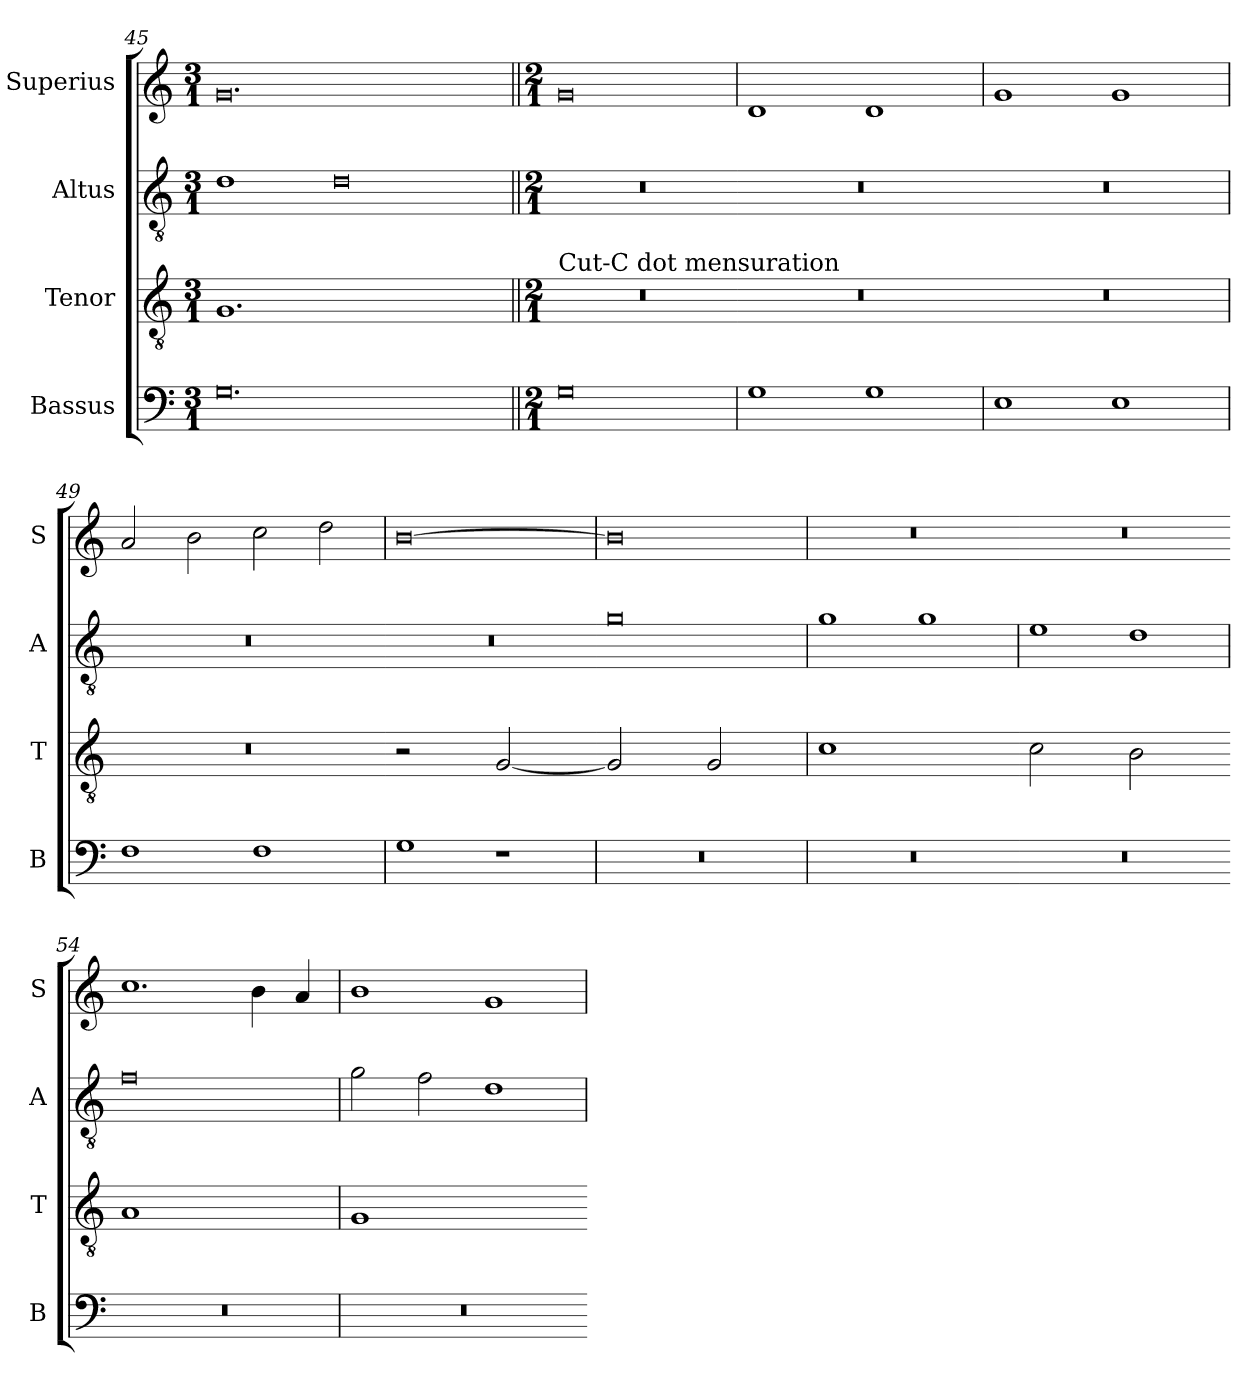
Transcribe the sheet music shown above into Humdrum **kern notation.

**kern	**kern	**kern	**kern
*part4	*part3	*part2	*part1
*staff4	*staff3	*staff2	*staff1
*I"Bassus	*I"Tenor	*I"Altus	*I"Superius
*I'B	*I'T	*I'A	*I'S
*clefF4	*clefGv2	*clefGv2	*clefG2
*k[]	*k[]	*k[]	*k[]
*M3/1	*M3/1	*M3/1	*M3/1
=45	=45	=45	=45
!	!LO:N:vis=1.	!	!
0.G	0.G	1d	0.g
.	.	0d	.
!!LO:LB:g=z
=46||	=46||	=46||	=46||
*M2/1	*M2/1	*M2/1	*M2/1
!	!LO:TX:a:t=Cut-C dot mensuration	!	!
!	!LO:N:vis=1	!	!
0G	0r	0r	0g
=47	=47-	=47	=47
!	!LO:N:vis=1	!	!
1G	0r	0r	1d
1G	.	.	1d
=48	=48-	=48	=48
!	!LO:N:vis=1	!	!
1E	0r	0r	1g
1E	.	.	1g
=49	=49	=49	=49
!	!LO:N:vis=1	!	!
1F	0r	0r	2a/
.	.	.	2b\
1F	.	.	2cc\
.	.	.	2dd\
=50	=50-	=50	=50
!	!LO:N:vis=2	!	!
1G	1r	0r	[0b
!	!LO:N:vis=2	!	!
1r	[1G	.	.
=51	=51-	=51	=51
!	!LO:N:vis=2	!	!
0r	1G]	0g	0b]
!	!LO:N:vis=2	!	!
.	1G	.	.
=52	=52	=52	=52
!	!LO:N:vis=1	!	!
0r	0c	1g	0r
.	.	1g	.
=53	=53-	=53	=53
!	!LO:N:vis=2	!	!
0r	1c	1e	0r
!	!LO:N:vis=2	!	!
.	1B	1d	.
=54	=54-	=54	=54
!	!LO:N:vis=1	!	!
0r	0A	0f	1.cc
.	.	.	4b\
.	.	.	4a/
=55	=55	=55	=55
!	!LO:N:vis=1	!	!
0r	0G	2g\	1b
.	.	2f\	.
.	.	1d	1g
=	=-	=	=
*-	*-	*-	*-
